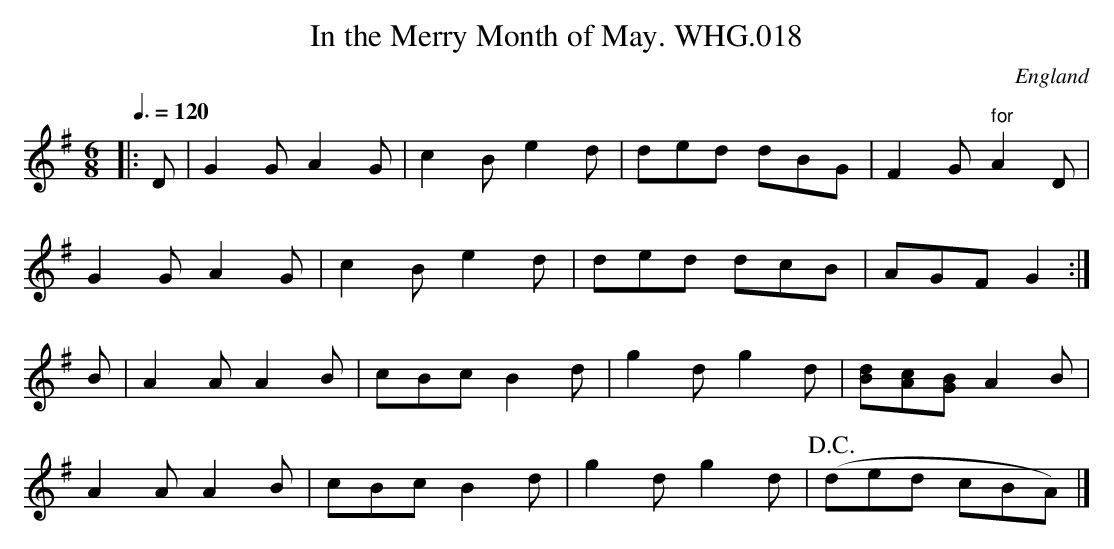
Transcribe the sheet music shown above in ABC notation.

X:1
T:In the Merry Month of May. WHG.018
O:England
M:6/8
L:1/8
Q:3/8=120
K:G major
|:D|G2G A2G|c2B e2d|ded dBG|F2G " for"A2D|
G2G A2G|c2B e2d|ded dcB|AGF G2:|
B|A2A A2B|cBc B2d|g2d g2d|[Bd][Ac][GB] A2B|
A2A A2B|cBc B2d|g2d g2d|(+D.C.+ded cBA)|]
